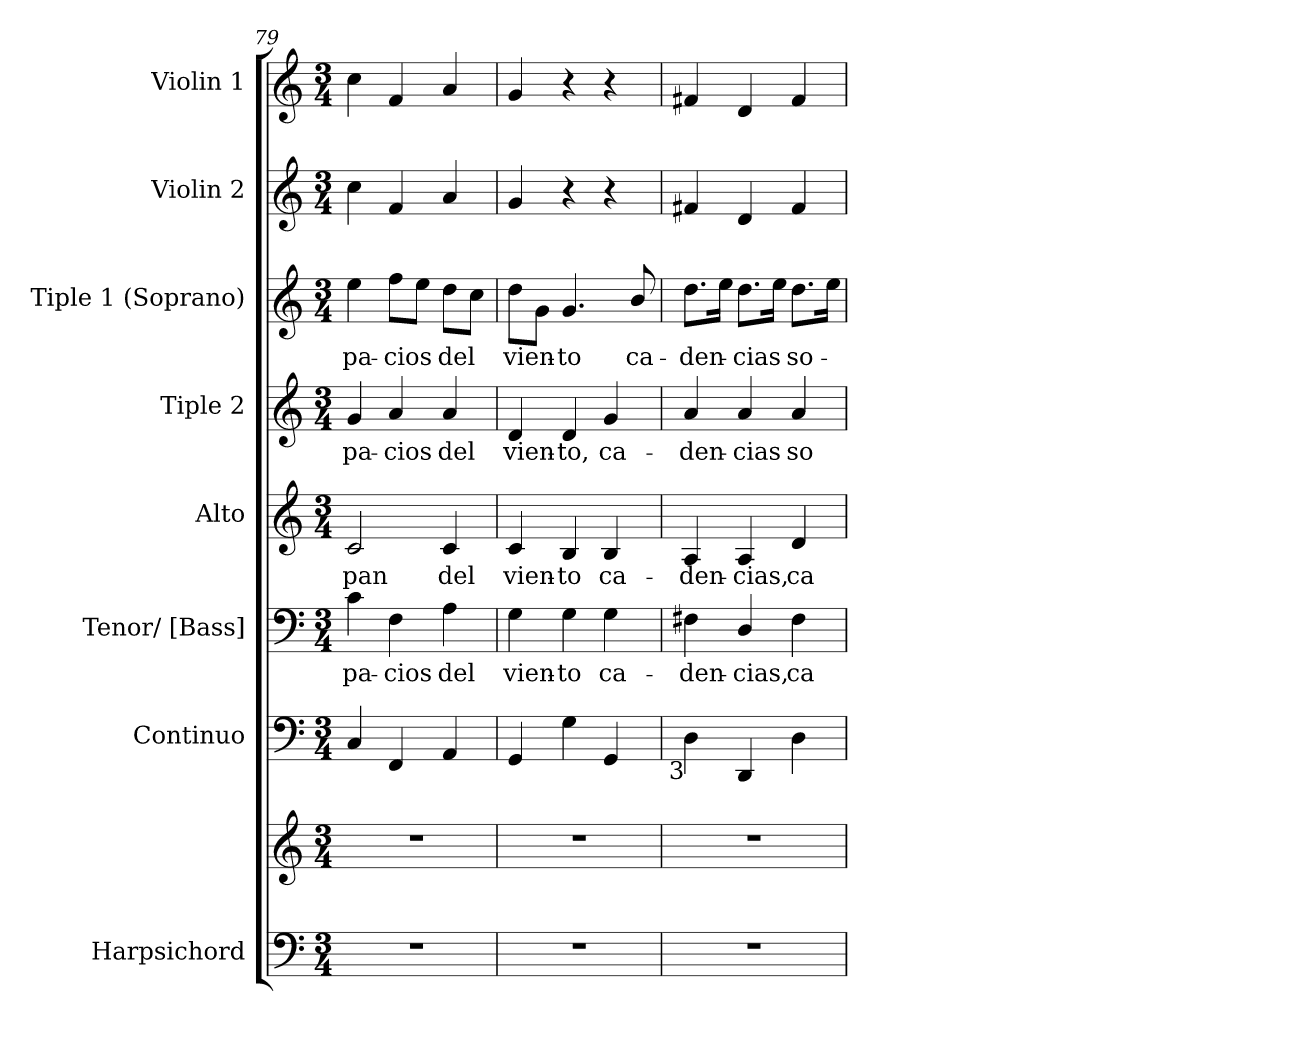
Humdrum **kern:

**kern	**kern	**kern	**kern	**text	**kern	**text	**kern	**text	**kern	**text	**kern	**kern
*part8	*part8	*part7	*part6	*part6	*part5	*part5	*part4	*part4	*part3	*part3	*part2	*part1
*staff9	*staff8	*staff7	*staff6	*staff6	*staff5	*staff5	*staff4	*staff4	*staff3	*staff3	*staff2	*staff1
*I"Harpsichord	*	*I"Continuo	*I"Tenor/ [Bass]	*	*I"Alto	*	*I"Tiple 2	*	*I"Tiple 1 (Soprano)	*	*I"Violin 2	*I"Violin 1
*	*	*I'Cont.	*I'T/B.	*	*I'A.	*	*	*	*I'S1.	*	*I'Vln. 2	*I'Vln. 1
!!LO:PB:g=z
*clefF4	*clefG2	*clefF4	*clefF4	*	*clefG2	*	*clefG2	*	*clefG2	*	*clefG2	*clefG2
*k[]	*k[]	*k[]	*k[]	*	*k[]	*	*k[]	*	*k[]	*	*k[]	*k[]
*C:	*C:	*C:	*C:	*	*C:	*	*C:	*	*C:	*	*C:	*C:
*M3/4	*M3/4	*M3/4	*M3/4	*	*M3/4	*	*M3/4	*	*M3/4	*	*M3/4	*M3/4
=79	=79	=79	=79	=79	=79	=79	=79	=79	=79	=79	=79	=79
!LO:N:vis=1	!LO:N:vis=1	!	!	!	!	!	!	!	!	!	!	!
!	!	!	!	!LO:LY:b:color=#000000	!	!	!	!	!	!	!	!
!	!	!	!	!	!	!LO:LY:b:color=#000000	!	!	!	!	!	!
!	!	!	!	!	!	!	!	!LO:LY:b:color=#000000	!	!	!	!
!	!	!	!	!	!	!	!	!	!	!LO:LY:b:color=#000000	!	!
2.r	2.r	4Ci/	4ci\	-pa-	2ci/	-pan	4gi/	-pa-	4eei\	-pa-	4cci\	4cci\
!	!	!	!	!LO:LY:b:color=#000000	!	!	!	!	!	!	!	!
!	!	!	!	!	!	!	!	!LO:LY:b:color=#000000	!	!	!	!
!	!	!	!	!	!	!	!	!	!	!LO:LY:b:color=#000000	!	!
.	.	4FFi/	4Fi\	-cios	.	.	4ai/	-cios	8ffi\L	-cios	4fi/	4fi/
.	.	.	.	.	.	.	.	.	8eei\J	.	.	.
!	!	!	!	!LO:LY:b:color=#000000	!	!	!	!	!	!	!	!
!	!	!	!	!	!	!LO:LY:b:color=#000000	!	!	!	!	!	!
!	!	!	!	!	!	!	!	!LO:LY:b:color=#000000	!	!	!	!
!	!	!	!	!	!	!	!	!	!	!LO:LY:b:color=#000000	!	!
.	.	4AAi/	4Ai\	del	4ci/	del	4ai/	del	8ddi\L	del	4ai/	4ai/
.	.	.	.	.	.	.	.	.	8cci\J	.	.	.
=80	=80	=80	=80	=80	=80	=80	=80	=80	=80	=80	=80	=80
!LO:N:vis=1	!LO:N:vis=1	!	!	!	!	!	!	!	!	!	!	!
!	!	!	!	!LO:LY:b:color=#000000	!	!	!	!	!	!	!	!
!	!	!	!	!	!	!LO:LY:b:color=#000000	!	!	!	!	!	!
!	!	!	!	!	!	!	!	!LO:LY:b:color=#000000	!	!	!	!
!	!	!	!	!	!	!	!	!	!	!LO:LY:b:color=#000000	!	!
2.r	2.r	4GGi/	4Gi\	vien-	4ci/	vien-	4di/	vien-	8ddi\L	vien-	4gi/	4gi/
.	.	.	.	.	.	.	.	.	8gi\J	.	.	.
!	!	!	!	!LO:LY:b:color=#000000	!	!	!	!	!	!	!	!
!	!	!	!	!	!	!LO:LY:b:color=#000000	!	!	!	!	!	!
!	!	!	!	!	!	!	!	!LO:LY:b:color=#000000	!	!	!	!
!	!	!	!	!	!	!	!	!	!	!LO:LY:b:color=#000000	!	!
.	.	4Gi\	4Gi\	-to	4Bi/	-to	4di/	-to,	4.gi/	-to	4r	4r
!	!	!	!	!LO:LY:b:color=#000000	!	!	!	!	!	!	!	!
!	!	!	!	!	!	!LO:LY:b:color=#000000	!	!	!	!	!	!
!	!	!	!	!	!	!	!	!LO:LY:b:color=#000000	!	!	!	!
.	.	4GGi/	4Gi\	ca-	4Bi/	ca-	4gi/	ca-	.	.	4r	4r
!	!	!	!	!	!	!	!	!	!	!LO:LY:b:color=#000000	!	!
.	.	.	.	.	.	.	.	.	8bi/	ca-	.	.
=81	=81	=81	=81	=81	=81	=81	=81	=81	=81	=81	=81	=81
!LO:N:vis=1	!LO:N:vis=1	!	!	!	!	!	!	!	!	!	!	!
!	!	!	!	!LO:LY:b:color=#000000	!	!	!	!	!	!	!	!
!	!	!	!	!	!	!LO:LY:b:color=#000000	!	!	!	!	!	!
!	!	!	!	!	!	!	!	!LO:LY:b:color=#000000	!	!	!	!
!	!	!LO:TX:b:rj:t=3	!	!	!	!	!	!	!	!	!	!
!	!	!	!	!	!	!	!	!	!	!LO:LY:b:color=#000000	!	!
2.r	2.r	4Di\	4F#Xi\	-den-	4Ai/	-den-	4ai/	-den-	8.ddi\L	-den-	4f#Xi/	4f#Xi/
.	.	.	.	.	.	.	.	.	16eei\Jk	.	.	.
!	!	!	!	!LO:LY:b:color=#000000	!	!	!	!	!	!	!	!
!	!	!	!	!	!	!LO:LY:b:color=#000000	!	!	!	!	!	!
!	!	!	!	!	!	!	!	!LO:LY:b:color=#000000	!	!	!	!
!	!	!	!	!	!	!	!	!	!	!LO:LY:b:color=#000000	!	!
.	.	4DDi/	4Di/	-cias,	4Ai/	-cias,	4ai/	-cias	8.ddi\L	-cias	4di/	4di/
.	.	.	.	.	.	.	.	.	16eei\Jk	.	.	.
!	!	!	!	!LO:LY:b:color=#000000	!	!	!	!	!	!	!	!
!	!	!	!	!	!	!LO:LY:b:color=#000000	!	!	!	!	!	!
!	!	!	!	!	!	!	!	!LO:LY:b:color=#000000	!	!	!	!
!	!	!	!	!	!	!	!	!	!	!LO:LY:b:color=#000000	!	!
.	.	4Di\	4F#i\	ca-	4di/	ca-	4ai/	so-	8.ddi\L	so-	4f#i/	4f#i/
.	.	.	.	.	.	.	.	.	16eei\Jk	.	.	.
=	=	=	=	=	=	=	=	=	=	=	=	=
*-	*-	*-	*-	*-	*-	*-	*-	*-	*-	*-	*-	*-
